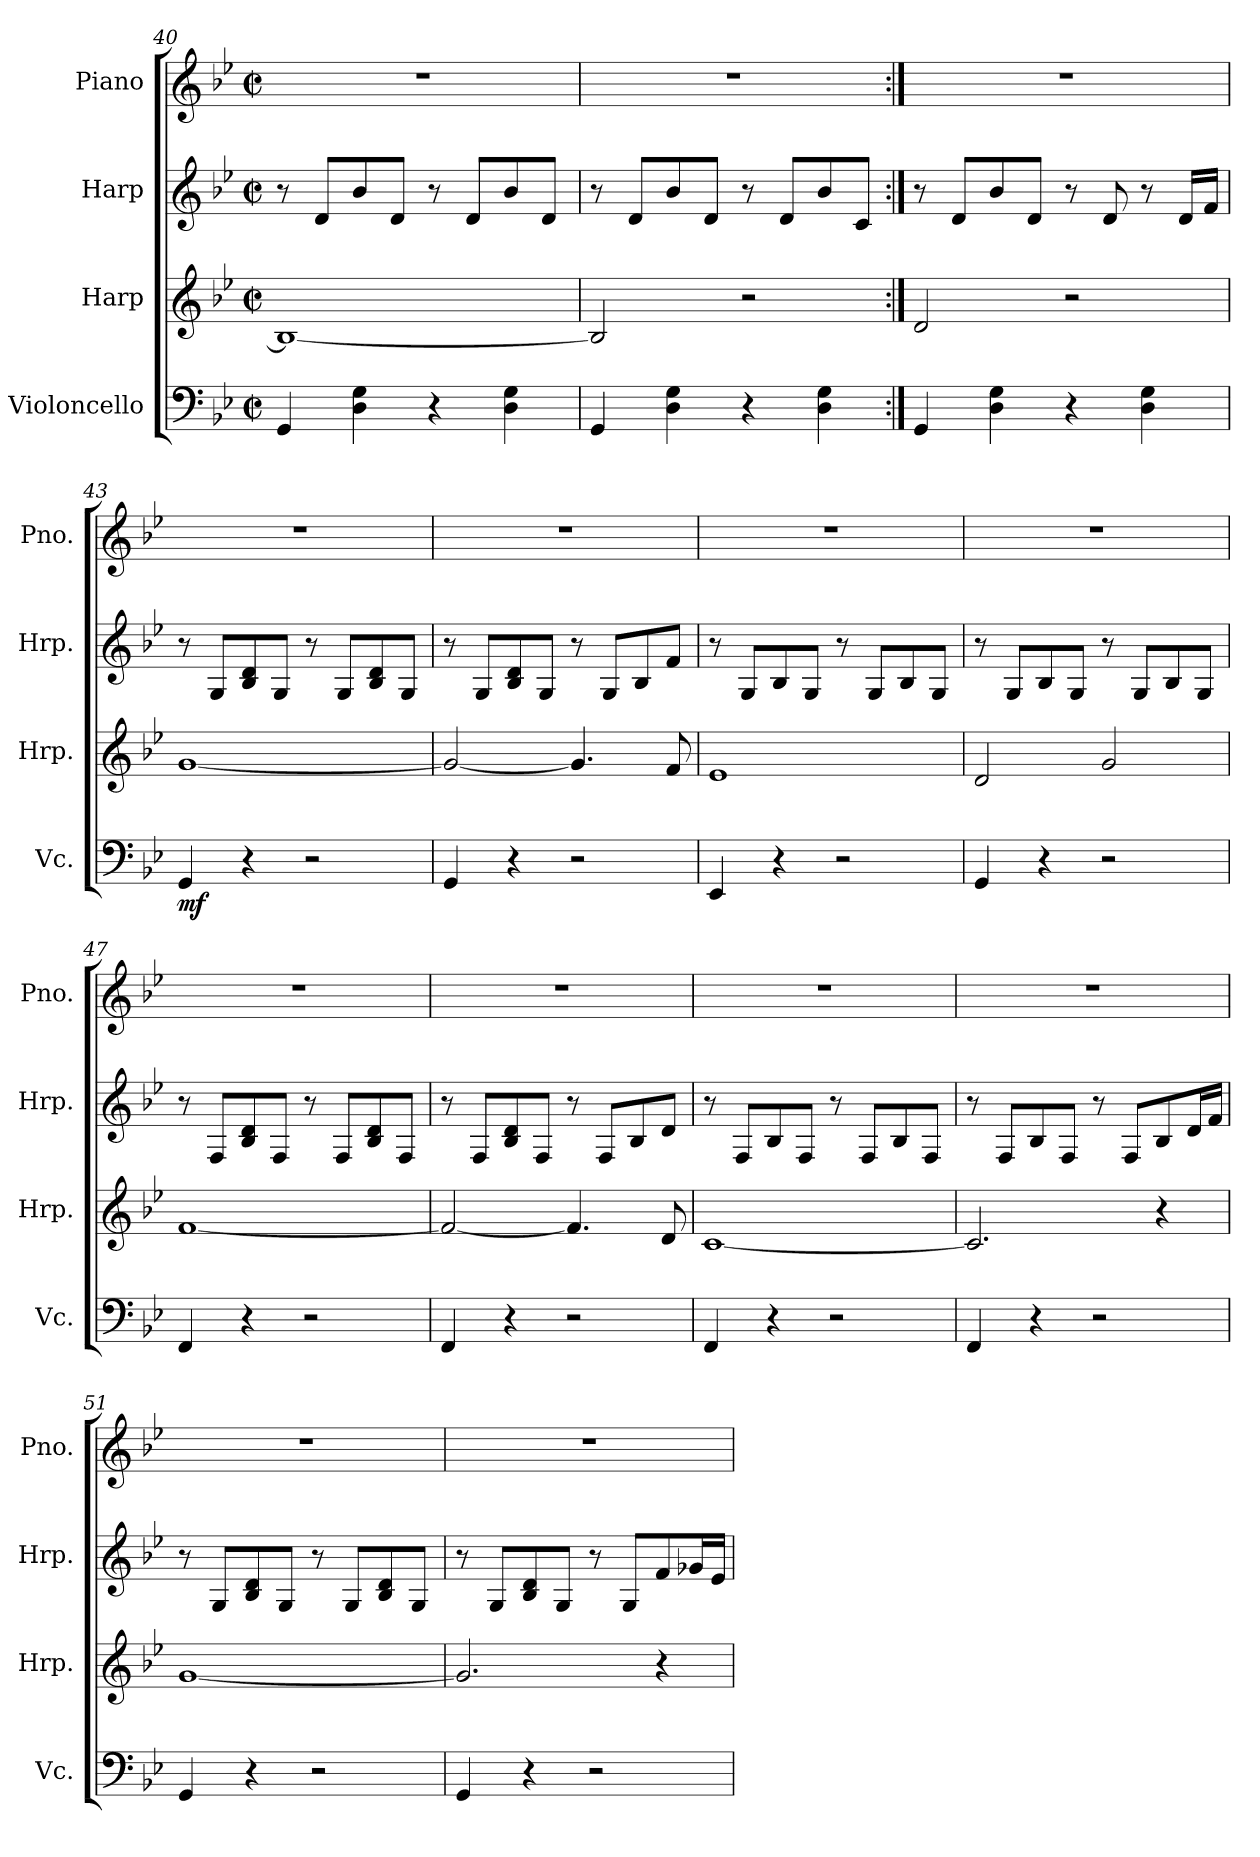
**kern	**dynam	**kern	**kern	**kern
*part4	*part4	*part3	*part2	*part1
*staff4	*staff4	*staff3	*staff2	*staff1
*I"Violoncello	*	*I"Harp	*I"Harp	*I"Piano
*I'Vc.	*	*I'Hrp.	*I'Hrp.	*I'Pno.
*clefF4	*	*clefG2	*clefG2	*clefG2
*k[b-e-]	*	*k[b-e-]	*k[b-e-]	*k[b-e-]
*M2/2	*	*M2/2	*M2/2	*M2/2
*met(c|)	*	*met(c|)	*met(c|)	*met(c|)
=40	=40	=40	=40	=40
4GG/	.	1B-_	8r	1r
.	.	.	8d/L	.
4D\ 4G\	.	.	8b-/	.
.	.	.	8d/J	.
4r	.	.	8r	.
.	.	.	8d/L	.
4D\ 4G\	.	.	8b-/	.
.	.	.	8d/J	.
=41	=41	=41	=41	=41
4GG/	.	2B-/]	8r	1r
.	.	.	8d/L	.
4D\ 4G\	.	.	8b-/	.
.	.	.	8d/J	.
4r	.	2r	8r	.
.	.	.	8d/L	.
4D\ 4G\	.	.	8b-/	.
.	.	.	8c/J	.
=42:|!	=42:|!	=42:|!	=42:|!	=42:|!
4GG/	.	2d/	8r	1r
.	.	.	8d/L	.
4D\ 4G\	.	.	8b-/	.
.	.	.	8d/J	.
4r	.	2r	8r	.
.	.	.	8d/	.
4D\ 4G\	.	.	8r	.
.	.	.	16d/LL	.
.	.	.	16f/JJ	.
!!LO:LB:g=z
=43	=43	=43	=43	=43
!	!LO:DY:b	!	!	!
4GG/	mf	[1g	8r	1r
.	.	.	8G/L	.
4r	.	.	8B-/ 8d/	.
.	.	.	8G/J	.
2r	.	.	8r	.
.	.	.	8G/L	.
.	.	.	8B-/ 8d/	.
.	.	.	8G/J	.
=44	=44	=44	=44	=44
4GG/	.	2g/_	8r	1r
.	.	.	8G/L	.
4r	.	.	8B-/ 8d/	.
.	.	.	8G/J	.
2r	.	4.g/]	8r	.
.	.	.	8G/L	.
.	.	.	8B-/	.
.	.	8f/	8f/J	.
=45	=45	=45	=45	=45
4EE-/	.	1e-	8r	1r
.	.	.	8G/L	.
4r	.	.	8B-/	.
.	.	.	8G/J	.
2r	.	.	8r	.
.	.	.	8G/L	.
.	.	.	8B-/	.
.	.	.	8G/J	.
=46	=46	=46	=46	=46
4GG/	.	2d/	8r	1r
.	.	.	8G/L	.
4r	.	.	8B-/	.
.	.	.	8G/J	.
2r	.	2g/	8r	.
.	.	.	8G/L	.
.	.	.	8B-/	.
.	.	.	8G/J	.
!!LO:LB:g=z
=47	=47	=47	=47	=47
4FF/	.	[1f	8r	1r
.	.	.	8F/L	.
4r	.	.	8B-/ 8d/	.
.	.	.	8F/J	.
2r	.	.	8r	.
.	.	.	8F/L	.
.	.	.	8B-/ 8d/	.
.	.	.	8F/J	.
=48	=48	=48	=48	=48
4FF/	.	2f/_	8r	1r
.	.	.	8F/L	.
4r	.	.	8B-/ 8d/	.
.	.	.	8F/J	.
2r	.	4.f/]	8r	.
.	.	.	8F/L	.
.	.	.	8B-/	.
.	.	8d/	8d/J	.
=49	=49	=49	=49	=49
4FF/	.	[1c	8r	1r
.	.	.	8F/L	.
4r	.	.	8B-/	.
.	.	.	8F/J	.
2r	.	.	8r	.
.	.	.	8F/L	.
.	.	.	8B-/	.
.	.	.	8F/J	.
=50	=50	=50	=50	=50
4FF/	.	2.c/]	8r	1r
.	.	.	8F/L	.
4r	.	.	8B-/	.
.	.	.	8F/J	.
2r	.	.	8r	.
.	.	.	8F/L	.
.	.	4r	8B-/	.
.	.	.	16d/L	.
.	.	.	16f/JJ	.
!!LO:LB:g=z
=51	=51	=51	=51	=51
4GG/	.	[1g	8r	1r
.	.	.	8G/L	.
4r	.	.	8B-/ 8d/	.
.	.	.	8G/J	.
2r	.	.	8r	.
.	.	.	8G/L	.
.	.	.	8B-/ 8d/	.
.	.	.	8G/J	.
=52	=52	=52	=52	=52
4GG/	.	2.g/]	8r	1r
.	.	.	8G/L	.
4r	.	.	8B-/ 8d/	.
.	.	.	8G/J	.
2r	.	.	8r	.
.	.	.	8G/L	.
.	.	4r	8f/	.
.	.	.	16g-X/L	.
.	.	.	16e-/JJ	.
=	=	=	=	=
*-	*-	*-	*-	*-
